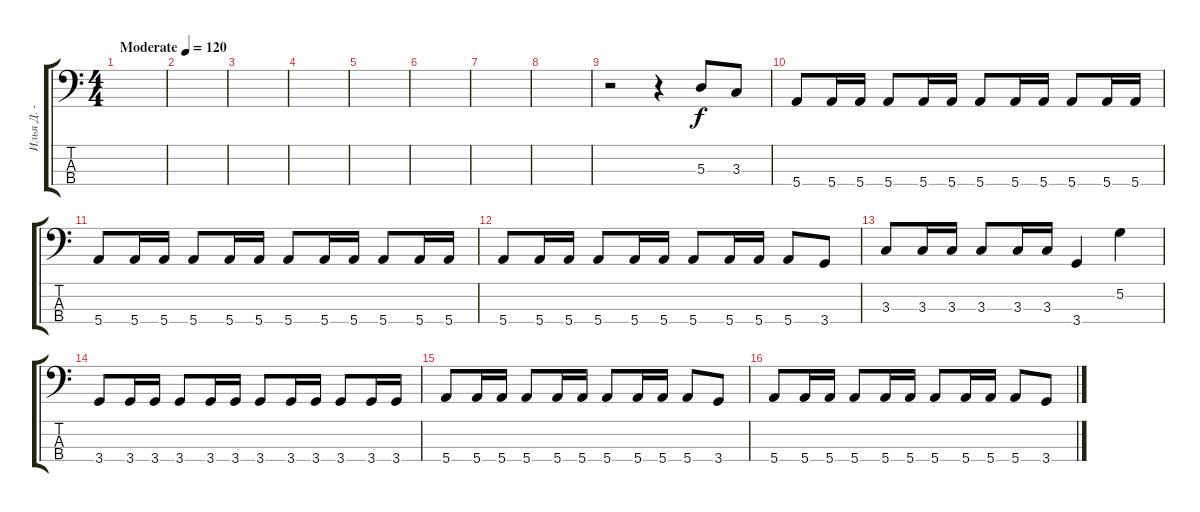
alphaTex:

\track ("Илья Д. - басист" "Илья Д. - ") {instrument electricbassfinger}
\staff {score tabs}
\tuning (G2 D2 A1 E1) {hide}
\ts (4 4)
\tempo (120 "Moderate")
\clef f4
\ks c
|
|
|
|
|
|
|
|
r.2 r.4 5.3.8 3.3.8 |
5.4.8 5.4.16 5.4.16 5.4.8 5.4.16 5.4.16 5.4.8 5.4.16 5.4.16 5.4.8 5.4.16 5.4.16 |
5.4.8 5.4.16 5.4.16 5.4.8 5.4.16 5.4.16 5.4.8 5.4.16 5.4.16 5.4.8 5.4.16 5.4.16 |
5.4.8 5.4.16 5.4.16 5.4.8 5.4.16 5.4.16 5.4.8 5.4.16 5.4.16 5.4.8 3.4.8 |
3.3.8 3.3.16 3.3.16 3.3.8 3.3.16 3.3.16 3.4.4 5.2.4 |
3.4.8 3.4.16 3.4.16 3.4.8 3.4.16 3.4.16 3.4.8 3.4.16 3.4.16 3.4.8 3.4.16 3.4.16 |
5.4.8 5.4.16 5.4.16 5.4.8 5.4.16 5.4.16 5.4.8 5.4.16 5.4.16 5.4.8 3.4.8 |
5.4.8 5.4.16 5.4.16 5.4.8 5.4.16 5.4.16 5.4.8 5.4.16 5.4.16 5.4.8 3.4.8
